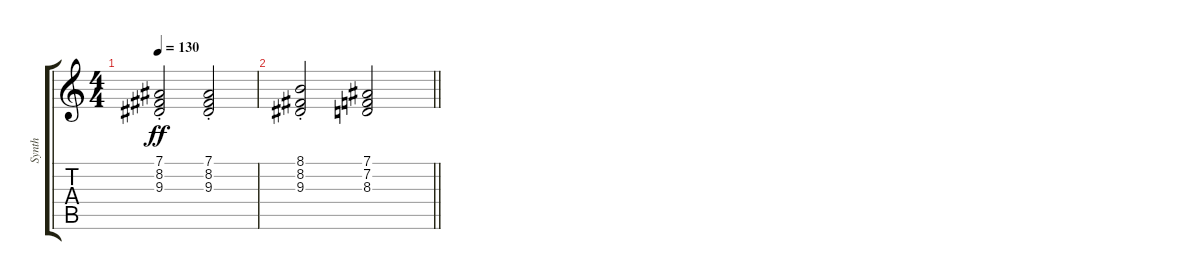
\track ("Synth" "Synth") {instrument pad4choir}
\staff {score tabs}
\tuning (Eb4 Bb3 Gb3 Db3 Ab2 Eb2) {hide}
\ts (4 4)
\tempo 130
\clef g2
\ks c
(7.1{st} 8.2{st} 9.3{st}).2{dy ff} (7.1{st} 8.2{st} 9.3{st}).2 |
\barLineRight lightlight
(8.1{st} 8.2{st} 9.3{st}).2 (7.1 7.2 8.3).2{instrument pad4choir}
